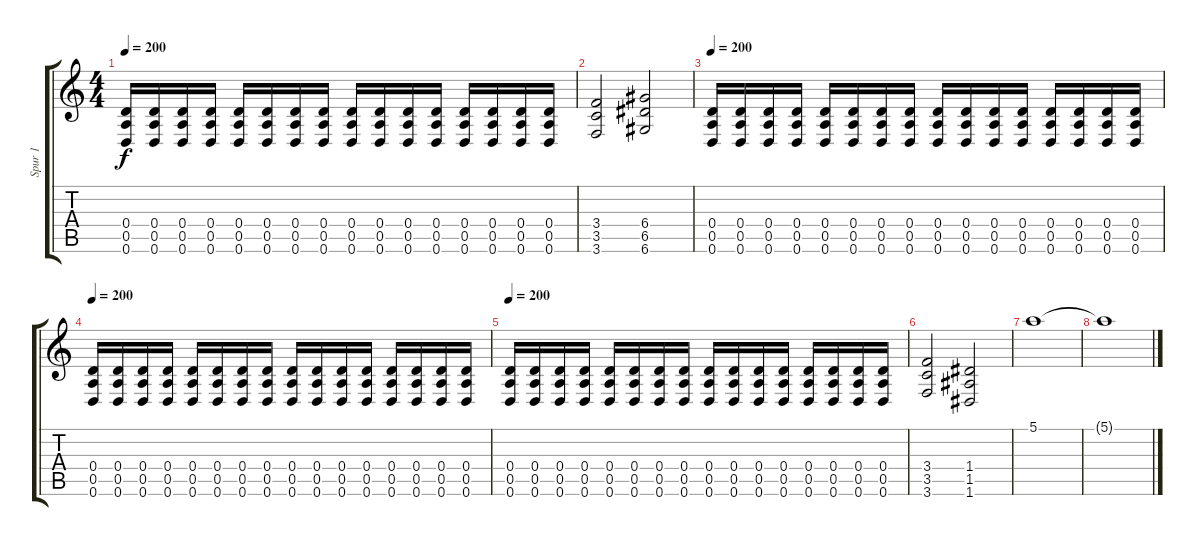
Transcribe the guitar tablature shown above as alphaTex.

\track ("Spur 1" "Spur 1") {instrument distortionguitar}
\staff {score tabs}
\tuning (E4 B3 G3 D3 A2 D2) {hide}
\ts (4 4)
\tempo 200
\clef g2
\ks c
(0.4 0.5 0.6).16{dy f} (0.4 0.5 0.6).16 (0.4 0.5 0.6).16 (0.4 0.5 0.6).16 (0.4 0.5 0.6).16 (0.4 0.5 0.6).16 (0.4 0.5 0.6).16 (0.4 0.5 0.6).16 (0.4 0.5 0.6).16 (0.4 0.5 0.6).16 (0.4 0.5 0.6).16 (0.4 0.5 0.6).16 (0.4 0.5 0.6).16 (0.4 0.5 0.6).16 (0.4 0.5 0.6).16 (0.4 0.5 0.6).16 |
(3.4 3.5 3.6).2 (6.4 6.5 6.6).2 |
\tempo 200
(0.4 0.5 0.6).16 (0.4 0.5 0.6).16 (0.4 0.5 0.6).16 (0.4 0.5 0.6).16 (0.4 0.5 0.6).16 (0.4 0.5 0.6).16 (0.4 0.5 0.6).16 (0.4 0.5 0.6).16 (0.4 0.5 0.6).16 (0.4 0.5 0.6).16 (0.4 0.5 0.6).16 (0.4 0.5 0.6).16 (0.4 0.5 0.6).16 (0.4 0.5 0.6).16 (0.4 0.5 0.6).16 (0.4 0.5 0.6).16 |
\tempo 200
(0.4 0.5 0.6).16 (0.4 0.5 0.6).16 (0.4 0.5 0.6).16 (0.4 0.5 0.6).16 (0.4 0.5 0.6).16 (0.4 0.5 0.6).16 (0.4 0.5 0.6).16 (0.4 0.5 0.6).16 (0.4 0.5 0.6).16 (0.4 0.5 0.6).16 (0.4 0.5 0.6).16 (0.4 0.5 0.6).16 (0.4 0.5 0.6).16 (0.4 0.5 0.6).16 (0.4 0.5 0.6).16 (0.4 0.5 0.6).16 |
\tempo 200
(0.4 0.5 0.6).16 (0.4 0.5 0.6).16 (0.4 0.5 0.6).16 (0.4 0.5 0.6).16 (0.4 0.5 0.6).16 (0.4 0.5 0.6).16 (0.4 0.5 0.6).16 (0.4 0.5 0.6).16 (0.4 0.5 0.6).16 (0.4 0.5 0.6).16 (0.4 0.5 0.6).16 (0.4 0.5 0.6).16 (0.4 0.5 0.6).16 (0.4 0.5 0.6).16 (0.4 0.5 0.6).16 (0.4 0.5 0.6).16 |
(3.4 3.5 3.6).2 (1.4 1.5 1.6).2 |
5.1.1 |
5.1{t}.1
